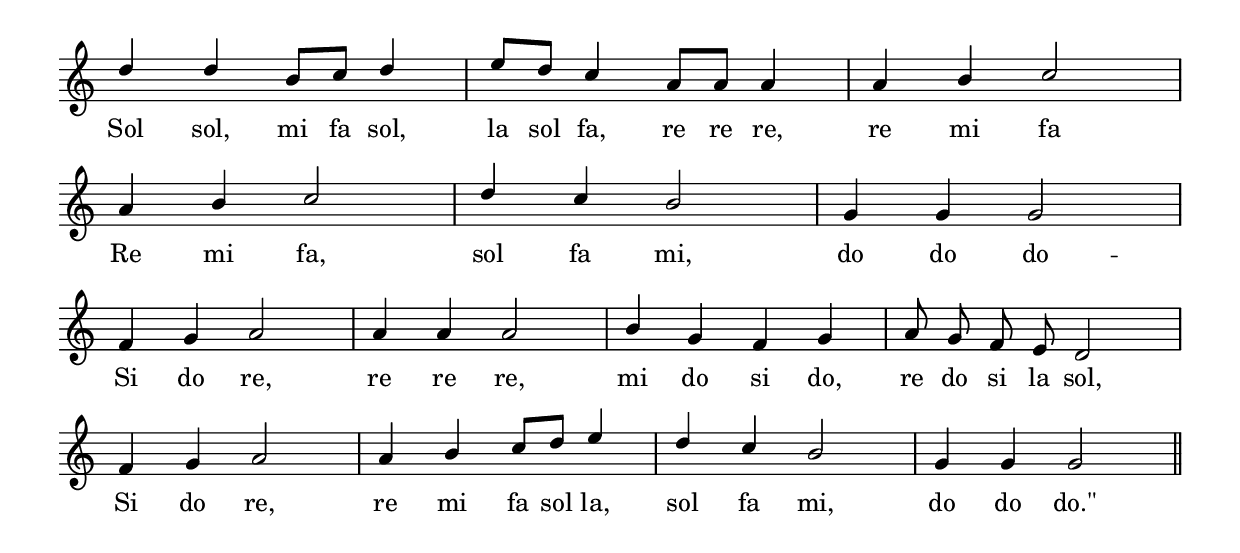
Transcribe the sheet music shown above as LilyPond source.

\version "2.8.8"

\paper {
 indent = 0\mm
}

trackAchannelA = \relative c {

  \key c \major
  
  \stemUp

  d''4 d b8 c d4 |
  % 2
  e8 d c4 a8 a a4 |
  % 3
  a b c2 |
  \break
  % 4
  a4 b c2 |
  % 5
  d4 c b2 |
  % 6
  g4 g g2 |
  \break
  % 7
  f4 g a2 |
  % 8
  a4 a a2 |
  % 9
  b4 g f g |
  % 10
  a8\noBeam g\noBeam f\noBeam e\noBeam d2 |
  \break
  % 11
  f4 g a2 |
  % 12
  a4 b c8 d e4 |
  % 13
  d c b2 |
  % 14
  g4 g g2 \bar "||"
  
}

\addlyrics { Sol sol, mi fa sol, la sol fa, re re re, re mi fa
             Re mi fa, sol fa mi, do do do --
	     Si do re, re re re, mi do si do, re do si la sol,
	     Si do re, re mi fa sol la, sol fa mi, do do "do.\""
}

trackA = <<
  \context Voice = channelA \trackAchannelA
>>


\score {
  <<
    \context Staff=trackA \trackA
  >>
\midi { \tempo 4 = 120  }
\layout {
 \context {
  \Score \remove "Bar_number_engraver"
}
\context {
   \Staff \remove "Time_signature_engraver"
  }
 }
}
